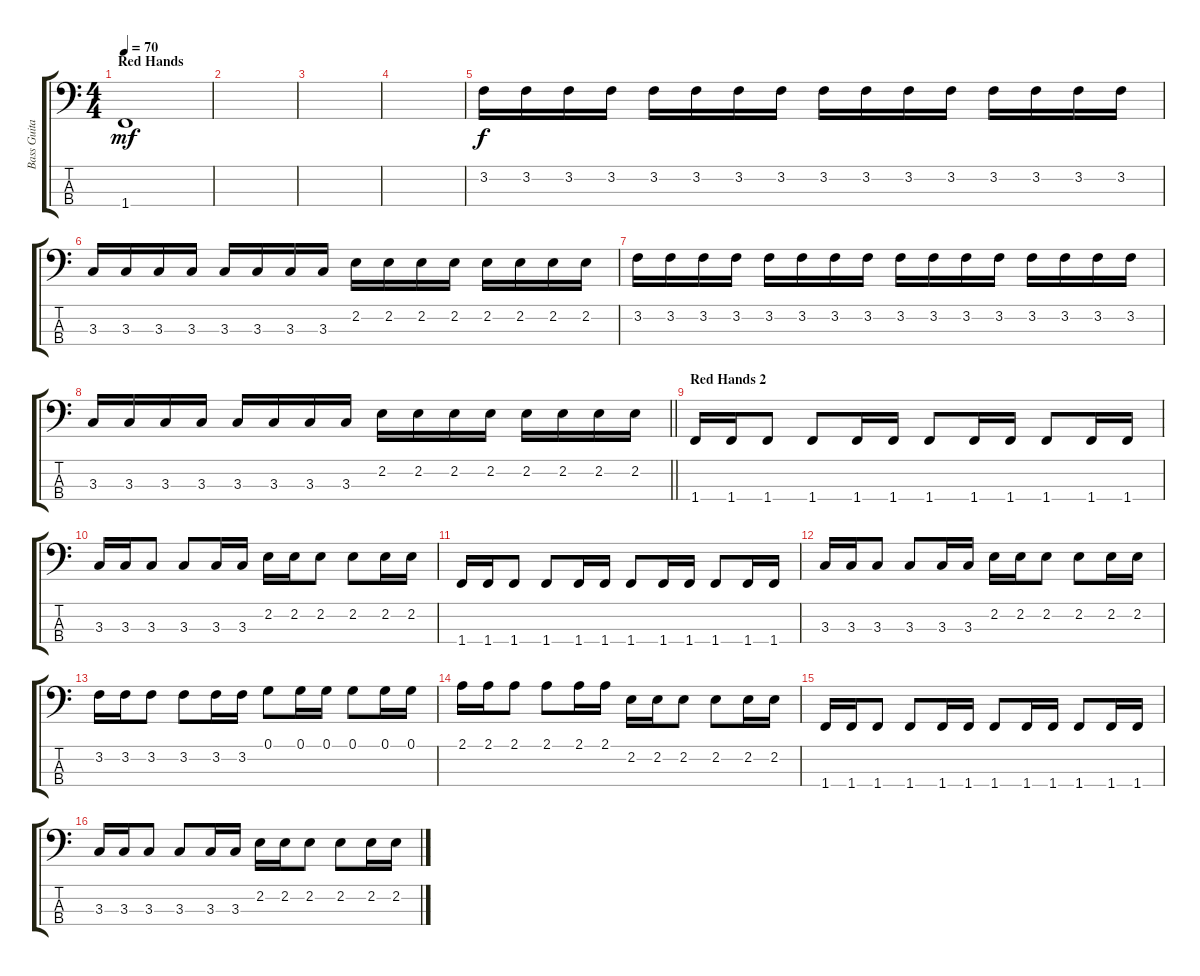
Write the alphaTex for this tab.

\track ("Bass Guitar" "Bass Guita") {instrument slapbass2}
\staff {score tabs}
\tuning (G2 D2 A1 E1) {hide}
\ts (4 4)
\section ("" "Red Hands")
\tempo 70
\clef f4
\ks c
1.4.1{dy mf volume 0} |
|
|
|
3.2.16{dy f volume 12} 3.2.16 3.2.16 3.2.16 3.2.16 3.2.16 3.2.16 3.2.16 3.2.16 3.2.16 3.2.16 3.2.16 3.2.16 3.2.16 3.2.16 3.2.16 |
3.3.16 3.3.16 3.3.16 3.3.16 3.3.16 3.3.16 3.3.16 3.3.16 2.2.16 2.2.16 2.2.16 2.2.16 2.2.16 2.2.16 2.2.16 2.2.16 |
3.2.16 3.2.16 3.2.16 3.2.16 3.2.16 3.2.16 3.2.16 3.2.16 3.2.16 3.2.16 3.2.16 3.2.16 3.2.16 3.2.16 3.2.16 3.2.16 |
\barLineRight lightlight
3.3.16 3.3.16 3.3.16 3.3.16 3.3.16 3.3.16 3.3.16 3.3.16 2.2.16 2.2.16 2.2.16 2.2.16 2.2.16 2.2.16 2.2.16 2.2.16 |
\section ("" "Red Hands 2")
1.4.16 1.4.16 1.4.8 1.4.8 1.4.16 1.4.16 1.4.8 1.4.16 1.4.16 1.4.8 1.4.16 1.4.16 |
3.3.16 3.3.16 3.3.8 3.3.8 3.3.16 3.3.16 2.2.16 2.2.16 2.2.8 2.2.8 2.2.16 2.2.16 |
1.4.16 1.4.16 1.4.8 1.4.8 1.4.16 1.4.16 1.4.8 1.4.16 1.4.16 1.4.8 1.4.16 1.4.16 |
3.3.16 3.3.16 3.3.8 3.3.8 3.3.16 3.3.16 2.2.16 2.2.16 2.2.8 2.2.8 2.2.16 2.2.16 |
3.2.16 3.2.16 3.2.8 3.2.8 3.2.16 3.2.16 0.1.8 0.1.16 0.1.16 0.1.8 0.1.16 0.1.16 |
2.1.16 2.1.16 2.1.8 2.1.8 2.1.16 2.1.16 2.2.16 2.2.16 2.2.8 2.2.8 2.2.16 2.2.16 |
1.4.16 1.4.16 1.4.8 1.4.8 1.4.16 1.4.16 1.4.8 1.4.16 1.4.16 1.4.8 1.4.16 1.4.16 |
3.3.16 3.3.16 3.3.8 3.3.8 3.3.16 3.3.16 2.2.16 2.2.16 2.2.8 2.2.8 2.2.16 2.2.16
